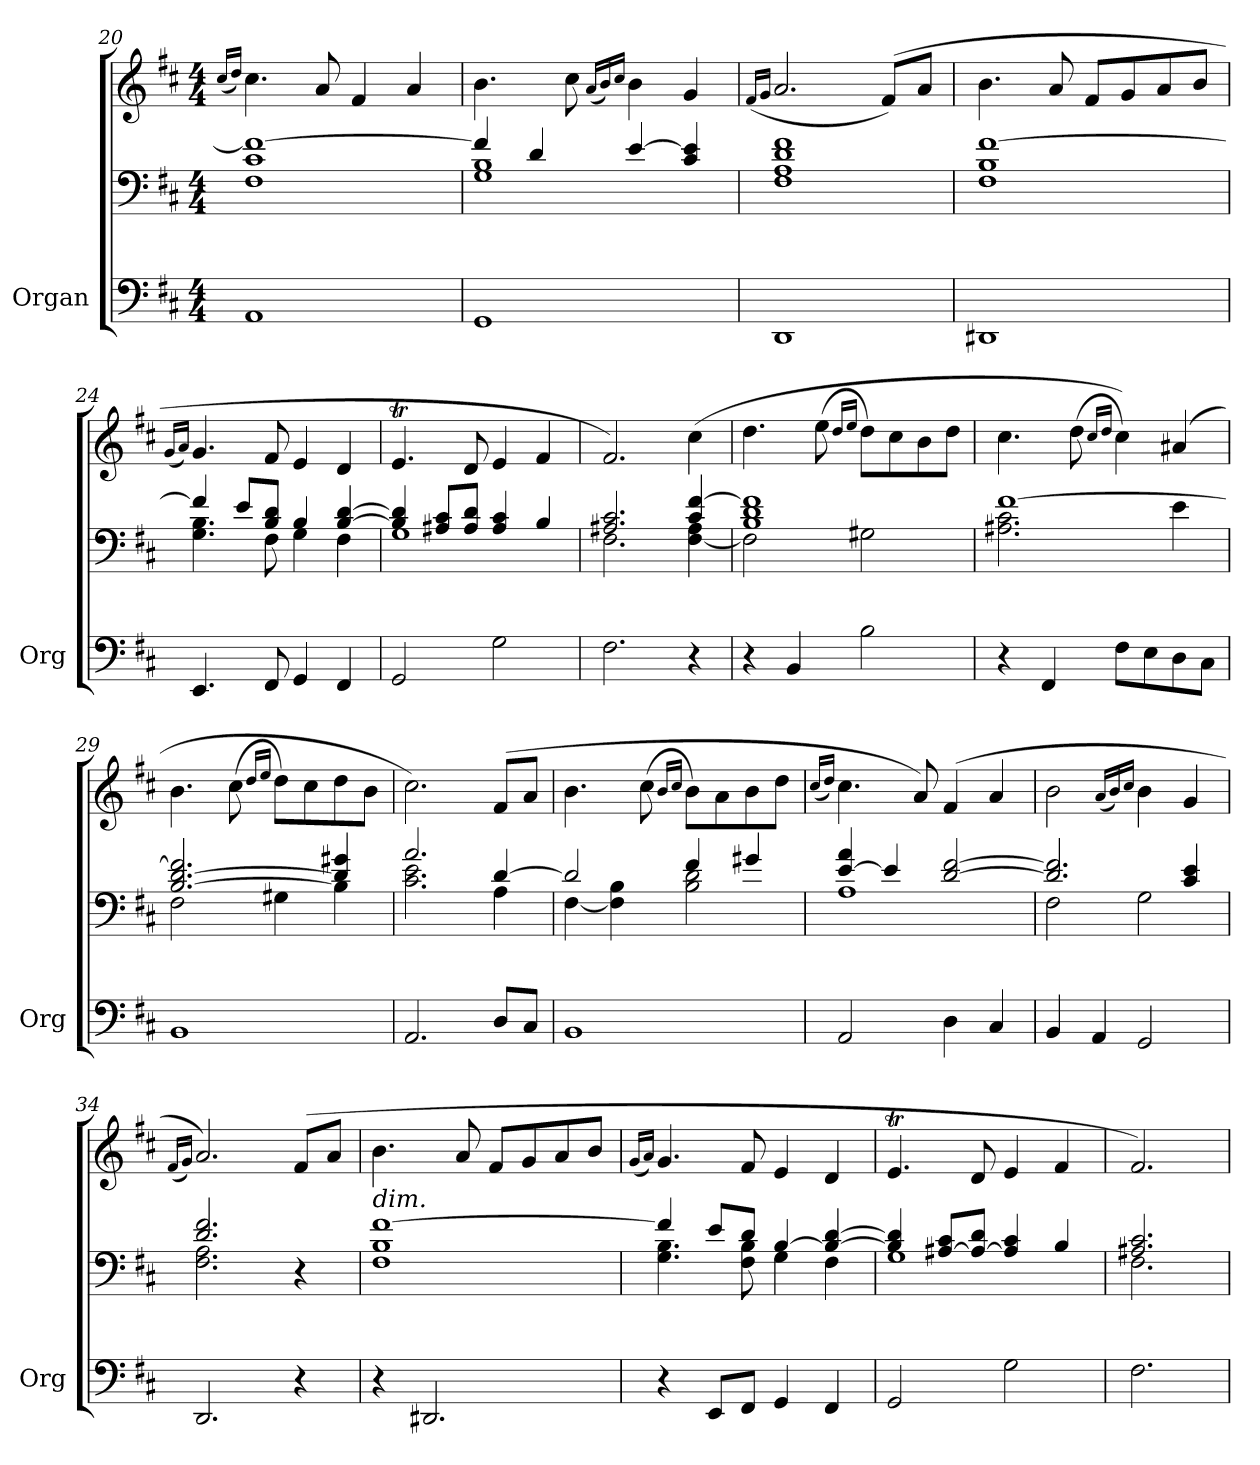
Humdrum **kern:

**kern	**kern	**kern
*part1	*part1	*part1
*staff3	*staff2	*staff1
*I"Organ	*	*
*I'Org	*	*
*clefF4	*clefF4	*clefG2
*k[f#c#]	*k[f#c#]	*k[f#c#]
*M4/4	*M4/4	*M4/4
=20	=20	=20
.	.	(<16qcc#/LL
.	.	16qdd/JJ)
*	*^	*
1AA	1c# 1f#_	1F#	4.cc#\
.	.	.	8a/
.	.	.	4f#/
.	.	.	4a/
=21	=21	=21	=21
1GG	4f#/]	1G 1B	4.b\
.	4d/	.	.
.	.	.	8cc#\
.	.	.	(<16qa/LL
.	.	.	16qb/)
.	.	.	16qcc#/JJ
.	[4e/	.	4b\
.	4c#/ 4e/]	.	4g/
=22	=22	=22	=22
.	.	.	(<16qf#/LL
.	.	.	16qg/JJ
1DD	1d 1f#	1F# 1A	2.a/
.	.	.	(>8f#/L)
.	.	.	8a/J
=23	=23	=23	=23
1DD#X	[1f#	1F# 1B	4.b\
.	.	.	8a/
.	.	.	8f#/L
.	.	.	8g/
.	.	.	8a/
.	.	.	8b/J
!!LO:LB:g=z
=24	=24	=24	=24
.	.	.	(<16qg/LL
.	.	.	16qa/JJ)
4.EE/	4f#/]	4.G\ 4.B\	4.g/
.	8e/L	.	.
8FF#/	8B/ 8d/J	8F#\	8f#/
4GG/	4B/	4G\	4e/
4FF#/	[4B/ [4d/	4F#\	4d/
=25	=25	=25	=25
2GG/	4B/] 4d/]	1G	4.eT/
.	8A#X/ 8c#/L	.	.
.	8A#/ 8d/J	.	8d/
2G\	4A#/ 4c#/	.	4e/
.	4B/	.	4f#/
=26	=26	=26	=26
2.F#\	2.A#X/ 2.c#/	2.F#\	2.f#/)
4r	4c#/ [4f#/	[4F#\ 4A#\	(>4cc#\
=27	=27	=27	=27
4r	1B 1d 1f#]	2F#\]	4.dd\
4BB/	.	.	.
.	.	.	(>8ee\
.	.	.	16qdd/LL
.	.	.	16qee/JJ
2B\	.	2G#X\	8dd\L)
.	.	.	8cc#\
.	.	.	8b\
.	.	.	8dd\J
=28	=28	=28	=28
4r	[1f#	2.A#X\ 2.c#\	4.cc#\
4FF#/	.	.	.
.	.	.	(>8dd\
.	.	.	16qcc#/LL
.	.	.	16qdd/JJ
8F#\L	.	.	4cc#\))
8E\	.	.	.
8D\	.	4e\	(>4a#X/
8C#\J	.	.	.
=29	=29	=29	=29
1BB	[2.B/ [2.d/ 2.f#/]	2F#\	4.b\
.	.	.	(>8cc#\
.	.	.	16qdd/LL
.	.	.	16qee/JJ
.	.	4G#X\	8dd\L)
.	.	.	8cc#\
.	4d/] 4g#X/	4B\]	8dd\
.	.	.	8b\J
!!LO:LB:g=z
=30	=30	=30	=30
2.AA/	2.a/	2.c#\ 2.e\	2.cc#\)
8D/L	[4d/	4A\	(>8f#/L
8C#/J	.	.	8a/J
=31	=31	=31	=31
1BB	2d/]	[4F#\	4.b\
.	.	4F#\] 4B\	.
.	.	.	(>8cc#\
.	.	.	16qb/LL
.	.	.	16qcc#/JJ
.	4f#/	2B\ 2d\	8b\L)
.	.	.	8a\
.	4g#X/	.	8b\
.	.	.	8dd\J
=32	=32	=32	=32
.	.	.	(<16qcc#/LL
.	.	.	16qdd/JJ)
2AA/	[4e/ 4a/	1A	4.cc#\
.	4e/]	.	.
.	.	.	8a/)
4D\	[2d/ [2f#/	.	(>4f#/
4C#/	.	.	4a/
=33	=33	=33	=33
4BB/	2.d/] 2.f#/]	2F#\	2b\
4AA/	.	.	.
.	.	.	(<16qa/LL
.	.	.	16qb/)
.	.	.	16qcc#/JJ
2GG/	.	2G\	4b\
.	4c#/ 4e/	.	4g/
=34	=34	=34	=34
.	.	.	(<16qf#/LL
.	.	.	16qg/JJ)
2.DD/	2.d/ 2.f#/	2.F#\ 2.A\	2.a/)
4r	4r	4ryy	(>8f#/L
.	.	.	8a/J
=35	=35	=35	=35
!	!	!	!LO:TX:b:i:t=dim.
4r	[1f#	1F# 1B	4.b\
2.DD#X/	.	.	.
.	.	.	8a/
.	.	.	8f#/L
.	.	.	8g/
.	.	.	8a/
.	.	.	8b/J
!!LO:PB:g=z
=36	=36	=36	=36
.	.	.	(<16qg/LL
.	.	.	16qa/JJ)
4r	4f#/]	4.G\ 4.B\	4.g/
8EE/L	8e/L	.	.
8FF#/J	8d/J	8F#\ 8B\	8f#/
4GG/	[4B/	4G\	4e/
4FF#/	4B/_ [4d/	4F#\	4d/
=37	=37	=37	=37
2GG/	4B/] 4d/]	1G	4.eT/
.	[8A#X/ 8c#/L	.	.
.	8A#/_ 8d/J	.	8d/
2G\	4A#/] 4c#/	.	4e/
.	4B/	.	4f#/
=38	=38	=38	=38
2.F#\	2.A#X/ 2.c#/	2.F#\	2.f#/)
*	*v	*v	*
=	=	=
*-	*-	*-
